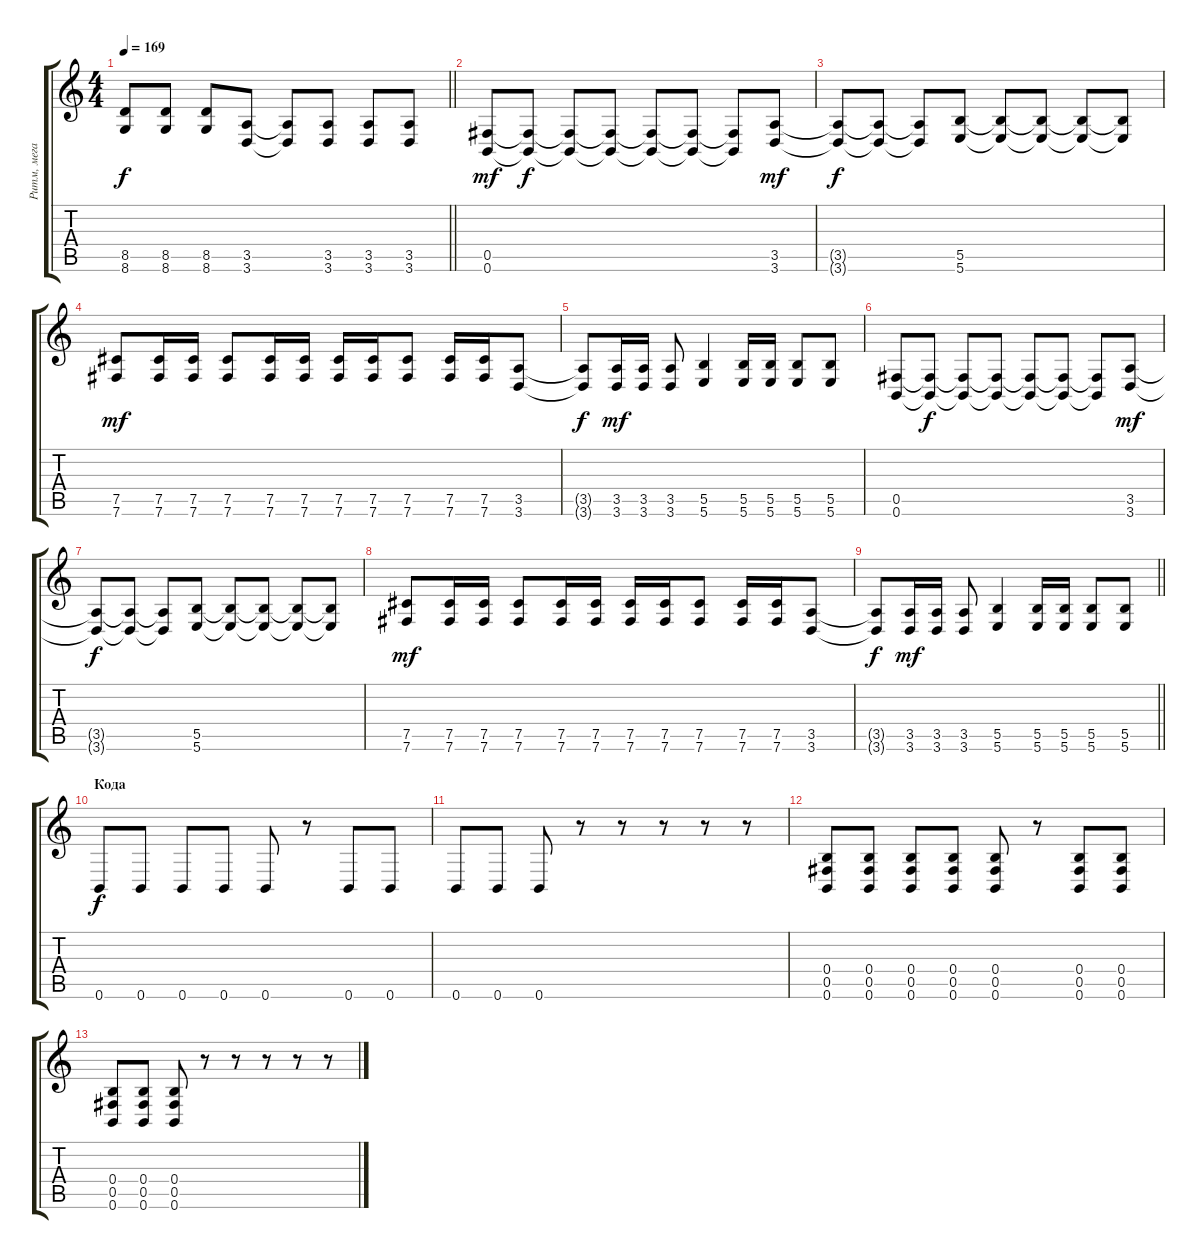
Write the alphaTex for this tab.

\track ("Ритм, мега оригинальный))" "Ритм, мега") {instrument distortionguitar}
\staff {score tabs}
\tuning (Db4 Ab3 E3 B2 Gb2 B1) {hide}
\ts (4 4)
\tempo 169
\clef g2
\barLineRight lightlight
\ks c
(8.5{t} 8.6{t}).8{dy f} (8.5 8.6).8 (8.5 8.6).8 (3.5 3.6).8 (3.5{t} 3.6{t}).8 (3.5 3.6).8 (3.5 3.6).8 (3.5 3.6).8 |
(0.5 0.6).8{dy mf} (0.5{t} 0.6{t}).8{dy f} (0.5{t} 0.6{t}).8 (0.5{t} 0.6{t}).8 (0.5{t} 0.6{t}).8 (0.5{t} 0.6{t}).8 (0.5{t} 0.6{t}).8 (3.5 3.6).8{dy mf} |
(3.5{t} 3.6{t}).8{dy f} (3.5{t} 3.6{t}).8 (3.5{t} 3.6{t}).8 (5.5 5.6).8 (5.5{t} 5.6{t}).8 (5.5{t} 5.6{t}).8 (5.5{t} 5.6{t}).8 (5.5{t} 5.6{t}).8 |
(7.5 7.6).8{dy mf} (7.5 7.6).16 (7.5 7.6).16 (7.5 7.6).8 (7.5 7.6).16 (7.5 7.6).16 (7.5 7.6).16 (7.5 7.6).16 (7.5 7.6).8 (7.5 7.6).16 (7.5 7.6).16 (3.5 3.6).8 |
(3.5{t} 3.6{t}).8{dy f} (3.5 3.6).16{dy mf} (3.5 3.6).16 (3.5 3.6).8 (5.5 5.6).4 (5.5 5.6).16 (5.5 5.6).16 (5.5 5.6).8 (5.5 5.6).8 |
(0.5 0.6).8 (0.5{t} 0.6{t}).8{dy f} (0.5{t} 0.6{t}).8 (0.5{t} 0.6{t}).8 (0.5{t} 0.6{t}).8 (0.5{t} 0.6{t}).8 (0.5{t} 0.6{t}).8 (3.5 3.6).8{dy mf} |
(3.5{t} 3.6{t}).8{dy f} (3.5{t} 3.6{t}).8 (3.5{t} 3.6{t}).8 (5.5 5.6).8 (5.5{t} 5.6{t}).8 (5.5{t} 5.6{t}).8 (5.5{t} 5.6{t}).8 (5.5{t} 5.6{t}).8 |
(7.5 7.6).8{dy mf} (7.5 7.6).16 (7.5 7.6).16 (7.5 7.6).8 (7.5 7.6).16 (7.5 7.6).16 (7.5 7.6).16 (7.5 7.6).16 (7.5 7.6).8 (7.5 7.6).16 (7.5 7.6).16 (3.5 3.6).8 |
\barLineRight lightlight
(3.5{t} 3.6{t}).8{dy f} (3.5 3.6).16{dy mf} (3.5 3.6).16 (3.5 3.6).8 (5.5 5.6).4 (5.5 5.6).16 (5.5 5.6).16 (5.5 5.6).8 (5.5 5.6).8 |
\section ("" "Кода")
0.6.8{dy f} 0.6.8 0.6.8 0.6.8 0.6.8 r.8 0.6.8 0.6.8 |
0.6.8 0.6.8 0.6.8 r.8 r.8 r.8 r.8 r.8 |
(0.4 0.5 0.6).8 (0.4 0.5 0.6).8 (0.4 0.5 0.6).8 (0.4 0.5 0.6).8 (0.4 0.5 0.6).8 r.8 (0.4 0.5 0.6).8 (0.4 0.5 0.6).8 |
(0.4 0.5 0.6).8 (0.4 0.5 0.6).8 (0.4 0.5 0.6).8 r.8 r.8 r.8 r.8 r.8
